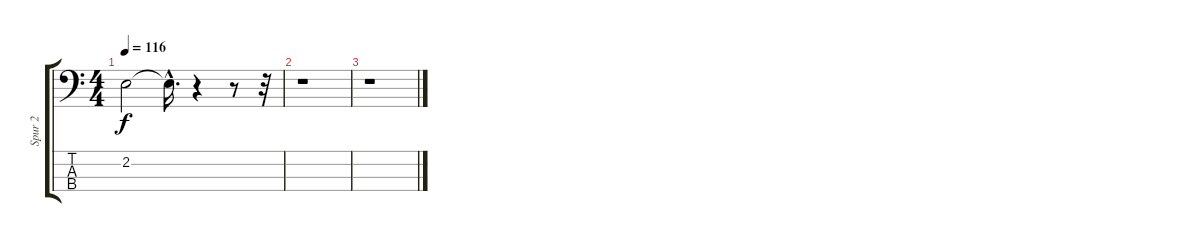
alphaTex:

\track ("Spur 2" "Spur 2") {instrument electricbassfinger}
\staff {score tabs}
\tuning (G2 D2 A1 E1) {hide}
\ts (4 4)
\tempo 116
\clef f4
\ks c
2.2{t}.2{dy f} 2.2{hac t}.16{d} r.4 r.8 r.32 |
r.1 |
r.1
